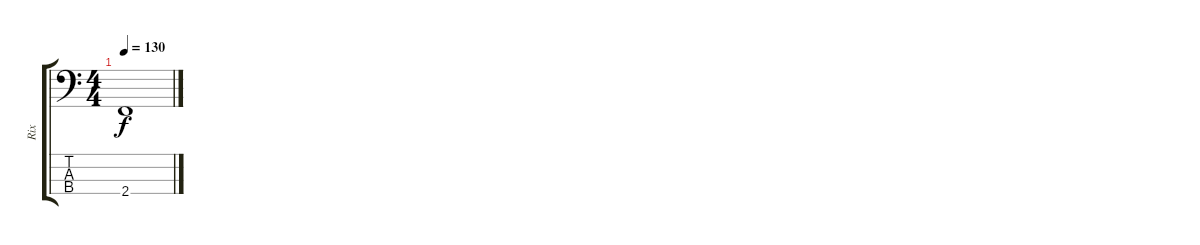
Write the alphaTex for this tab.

\track ("Rix" "Rix") {instrument electricbasspick}
\staff {score tabs}
\tuning (Gb2 Db2 Ab1 Eb1) {hide}
\ts (4 4)
\tempo 130
\clef f4
\ks c
2.4{t}.1{dy f}
